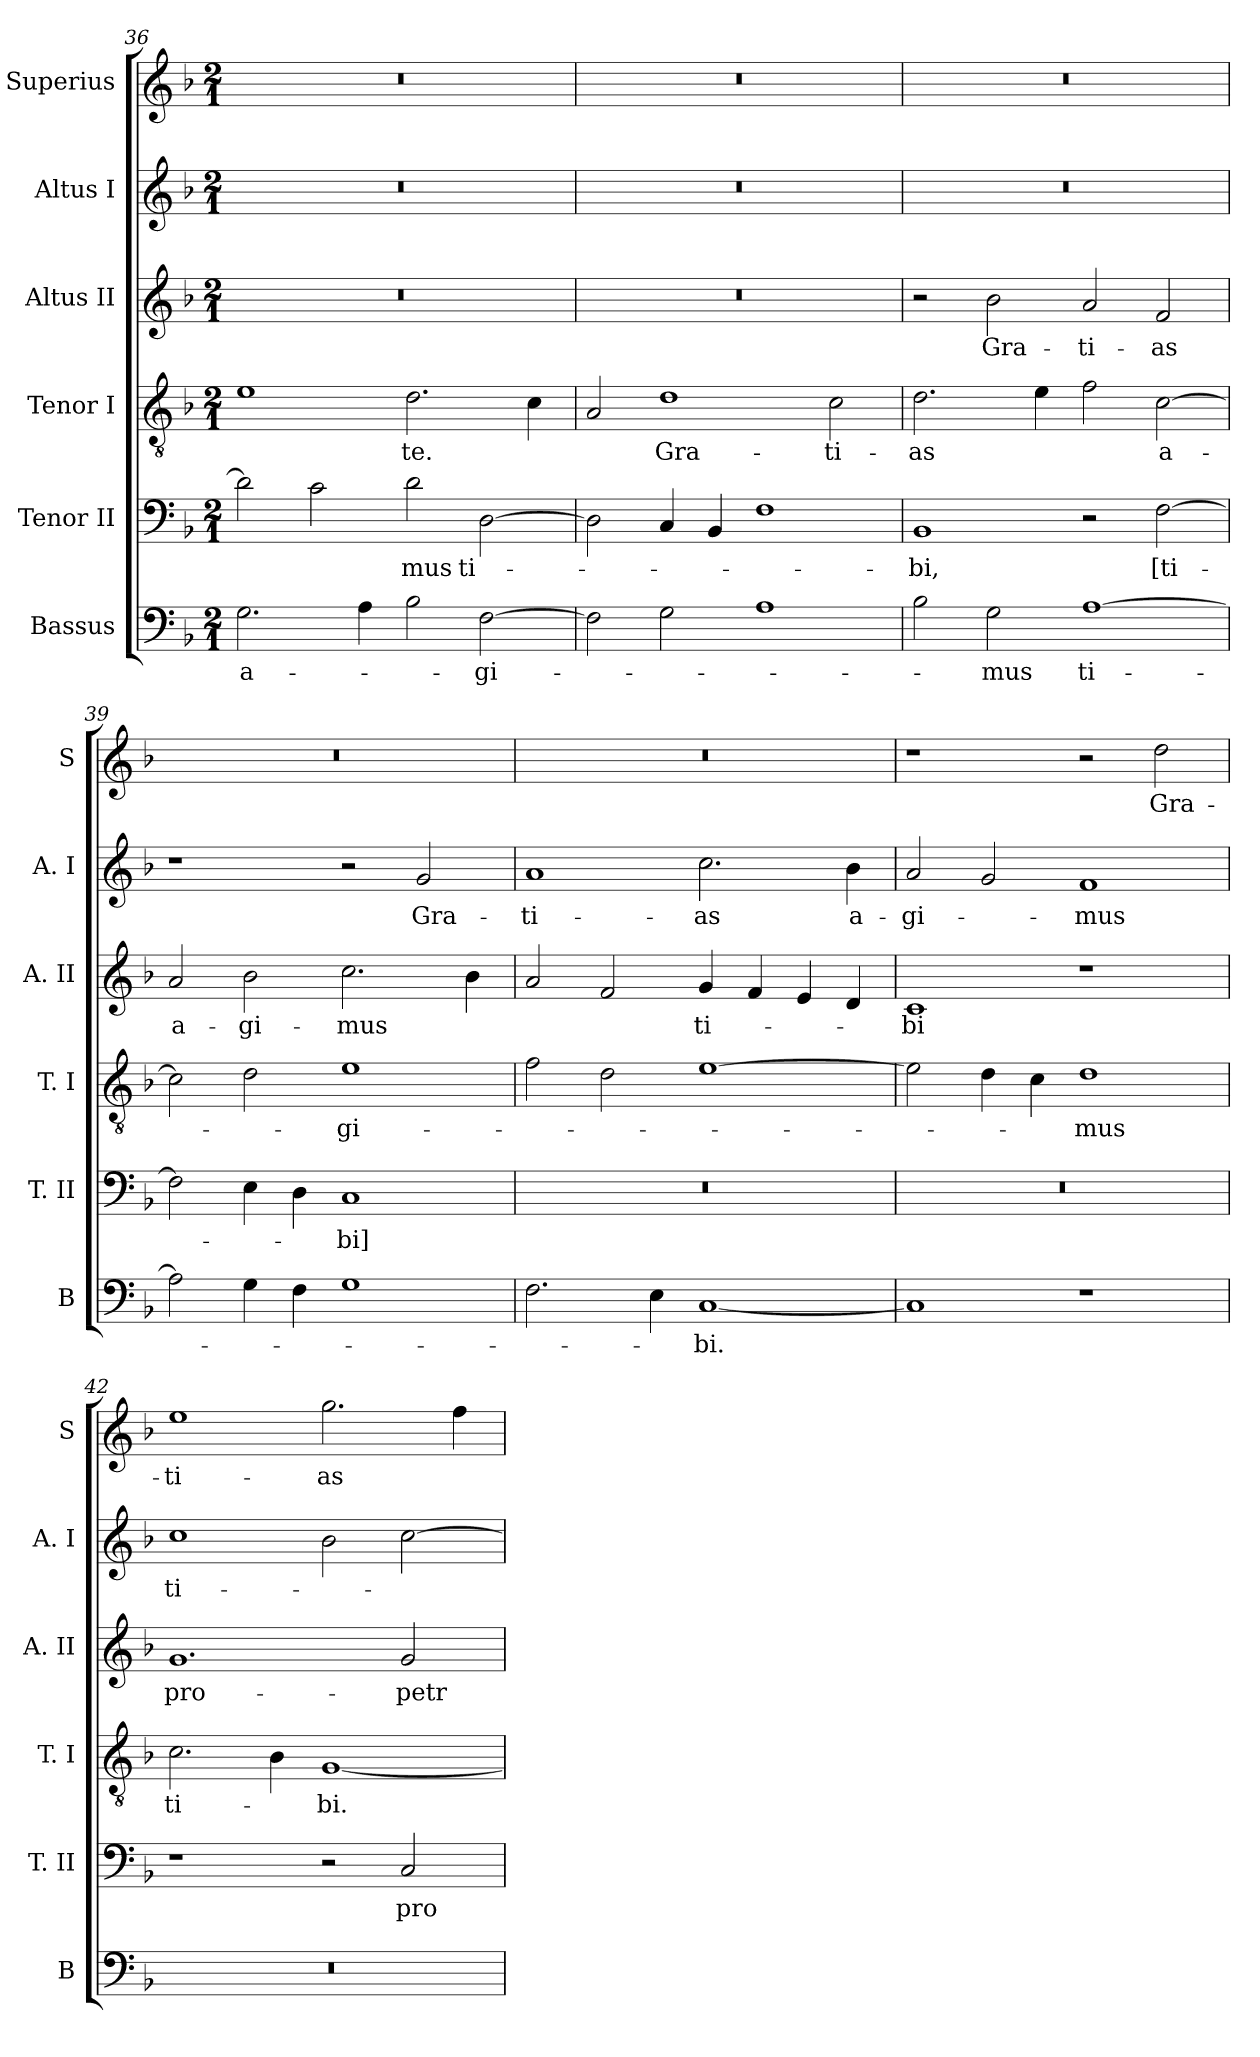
**kern	**text	**kern	**text	**kern	**text	**kern	**text	**kern	**text	**kern	**text
*part6	*part6	*part5	*part5	*part4	*part4	*part3	*part3	*part2	*part2	*part1	*part1
*staff6	*staff6	*staff5	*staff5	*staff4	*staff4	*staff3	*staff3	*staff2	*staff2	*staff1	*staff1
*I"Bassus	*	*I"Tenor II	*	*I"Tenor I	*	*I"Altus II	*	*I"Altus I	*	*I"Superius	*
*I'B	*	*I'T. II	*	*I'T. I	*	*I'A. II	*	*I'A. I	*	*I'S	*
*clefF4	*	*clefF4	*	*clefGv2	*	*clefG2	*	*clefG2	*	*clefG2	*
*k[b-]	*	*k[b-]	*	*k[b-]	*	*k[b-]	*	*k[b-]	*	*k[b-]	*
*F:	*	*F:	*	*F:	*	*F:	*	*F:	*	*F:	*
*M2/1	*	*M2/1	*	*M2/1	*	*M2/1	*	*M2/1	*	*M2/1	*
=36	=36	=36	=36	=36	=36	=36	=36	=36	=36	=36	=36
2.G	a-	2d]	.	1e	.	0r	.	0r	.	0r	.
.	.	2c	.	.	.	.	.	.	.	.	.
4A	.	.	.	.	.	.	.	.	.	.	.
2B-	.	2d	-mus	2.d	te.	.	.	.	.	.	.
[2F	-gi-	[2D	ti-	.	.	.	.	.	.	.	.
.	.	.	.	4c	.	.	.	.	.	.	.
=37	=37	=37	=37	=37	=37	=37	=37	=37	=37	=37	=37
2F]	.	2D]	.	2A	.	0r	.	0r	.	0r	.
2G	.	4C	.	1d	Gra-	.	.	.	.	.	.
.	.	4BB-	.	.	.	.	.	.	.	.	.
1A	.	1F	.	.	.	.	.	.	.	.	.
.	.	.	.	2c	-ti-	.	.	.	.	.	.
=38	=38	=38	=38	=38	=38	=38	=38	=38	=38	=38	=38
2B-	.	1BB-	-bi,	2.d	-as	2r	.	0r	.	0r	.
2G	-mus	.	.	.	.	2b-	Gra-	.	.	.	.
.	.	.	.	4e	.	.	.	.	.	.	.
[1A	ti-	2r	.	2f	.	2a	-ti-	.	.	.	.
.	.	[2F	[ti-	[2c	a-	2f	-as	.	.	.	.
=39	=39	=39	=39	=39	=39	=39	=39	=39	=39	=39	=39
2A]	.	2F]	.	2c]	.	2a	a-	1r	.	0r	.
4G	.	4E	.	2d	.	2b-	-gi-	.	.	.	.
4F	.	4D	.	.	.	.	.	.	.	.	.
1G	.	1C	-bi]	1e	-gi-	2.cc	-mus	2r	.	.	.
.	.	.	.	.	.	.	.	2g	Gra-	.	.
.	.	.	.	.	.	4b-	.	.	.	.	.
=40	=40	=40	=40	=40	=40	=40	=40	=40	=40	=40	=40
2.F	.	0r	.	2f	.	2a	.	1a	-ti-	0r	.
.	.	.	.	2d	.	2f	.	.	.	.	.
4E	.	.	.	.	.	.	.	.	.	.	.
[1C	-bi.	.	.	[1e	.	4g	ti-	2.cc	-as	.	.
.	.	.	.	.	.	4f	.	.	.	.	.
.	.	.	.	.	.	4e	.	.	.	.	.
.	.	.	.	.	.	4d	.	4b-	a-	.	.
=41	=41	=41	=41	=41	=41	=41	=41	=41	=41	=41	=41
1C]	.	0r	.	2e]	.	1c	-bi	2a	-gi-	1r	.
.	.	.	.	4d	.	.	.	2g	.	.	.
.	.	.	.	4c	.	.	.	.	.	.	.
1r	.	.	.	1d	-mus	1r	.	1f	-mus	2r	.
.	.	.	.	.	.	.	.	.	.	2dd	Gra-
=42	=42	=42	=42	=42	=42	=42	=42	=42	=42	=42	=42
0r	.	1r	.	2.c	ti-	1.g	pro-	1cc	ti-	1ee	-ti-
.	.	.	.	4B-	.	.	.	.	.	.	.
.	.	2r	.	[1G	-bi.	.	.	2b-	.	2.gg	-as
.	.	2C	pro-	.	.	2g	-petr	[2cc	.	.	.
.	.	.	.	.	.	.	.	.	.	4ff	.
=	=	=	=	=	=	=	=	=	=	=	=
*-	*-	*-	*-	*-	*-	*-	*-	*-	*-	*-	*-
